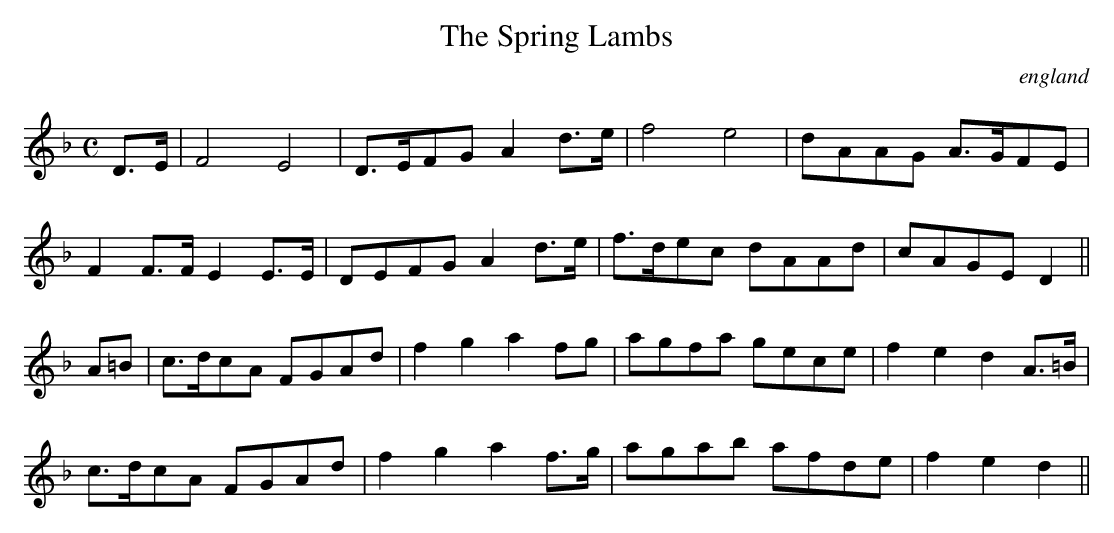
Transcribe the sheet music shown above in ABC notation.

X:1
T:The Spring Lambs
O:england
L:1/8
M:C
K:F
D>E|F4 E4|D>EFG A2 d>e|f4 e4|dAAG A>GFE|
F2 F>F E2 E>E|DEFG A2 d>e|f>dec dAAd|cAGE D2||
A=B|c>dcA FGAd|f2 g2 a2 fg|agfa gece|f2 e2 d2 A>=B|
c>dcA FGAd|f2 g2 a2 f>g|agab afde|f2 e2 d2||
